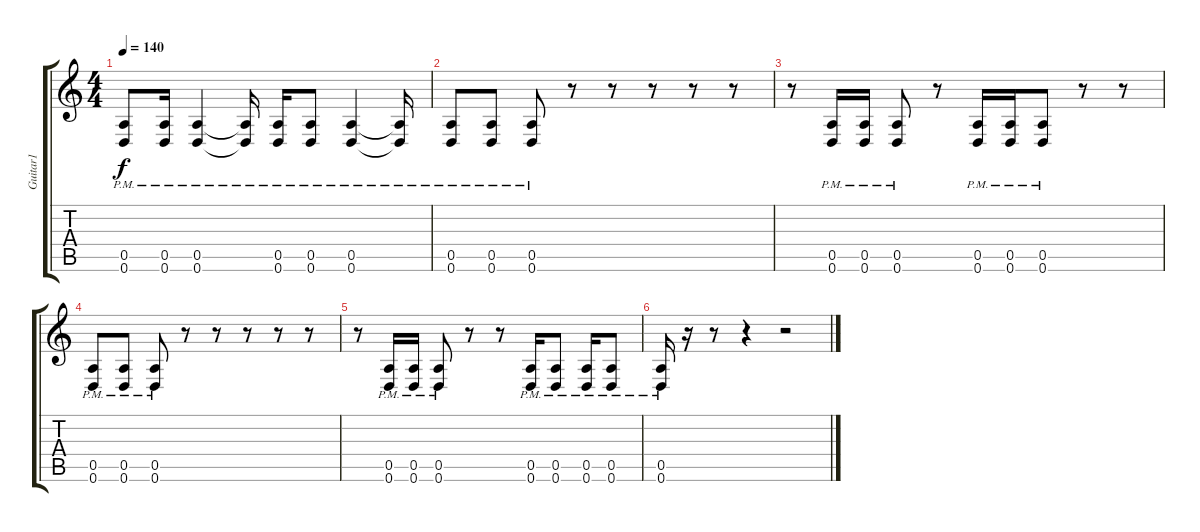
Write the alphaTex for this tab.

\track ("Guitar1" "Guitar1") {instrument distortionguitar}
\staff {score tabs}
\tuning (E4 B3 G3 D3 A2 D2) {hide}
\ts (4 4)
\tempo 140
\clef g2
\ks c
(0.5{pm t} 0.6{pm t}).8{dy f} (0.5{pm} 0.6{pm}).16 (0.5{pm} 0.6{pm}).4 (0.5{pm t} 0.6{pm t}).16 (0.5{pm} 0.6{pm}).16 (0.5{pm} 0.6{pm}).8 (0.5{pm} 0.6{pm}).4 (0.5{pm t} 0.6{pm t}).16 |
(0.5{pm} 0.6{pm}).8 (0.5{pm} 0.6{pm}).8 (0.5{pm} 0.6{pm}).8 r.8 r.8 r.8 r.8 r.8 |
r.8 (0.5{pm} 0.6{pm}).16 (0.5{pm} 0.6{pm}).16 (0.5{pm} 0.6{pm}).8 r.8 (0.5{pm} 0.6{pm}).16 (0.5{pm} 0.6{pm}).16 (0.5{pm} 0.6{pm}).8 r.8 r.8 |
(0.5{pm} 0.6{pm}).8 (0.5{pm} 0.6{pm}).8 (0.5{pm} 0.6{pm}).8 r.8 r.8 r.8 r.8 r.8 |
r.8 (0.5{pm} 0.6{pm}).16 (0.5{pm} 0.6{pm}).16 (0.5{pm} 0.6{pm}).8 r.8 r.8 (0.5{pm} 0.6{pm}).16 (0.5{pm} 0.6{pm}).8 (0.5{pm} 0.6{pm}).16 (0.5{pm} 0.6{pm}).8 |
(0.5{pm} 0.6{pm}).16 r.16 r.8 r.4 r.2
